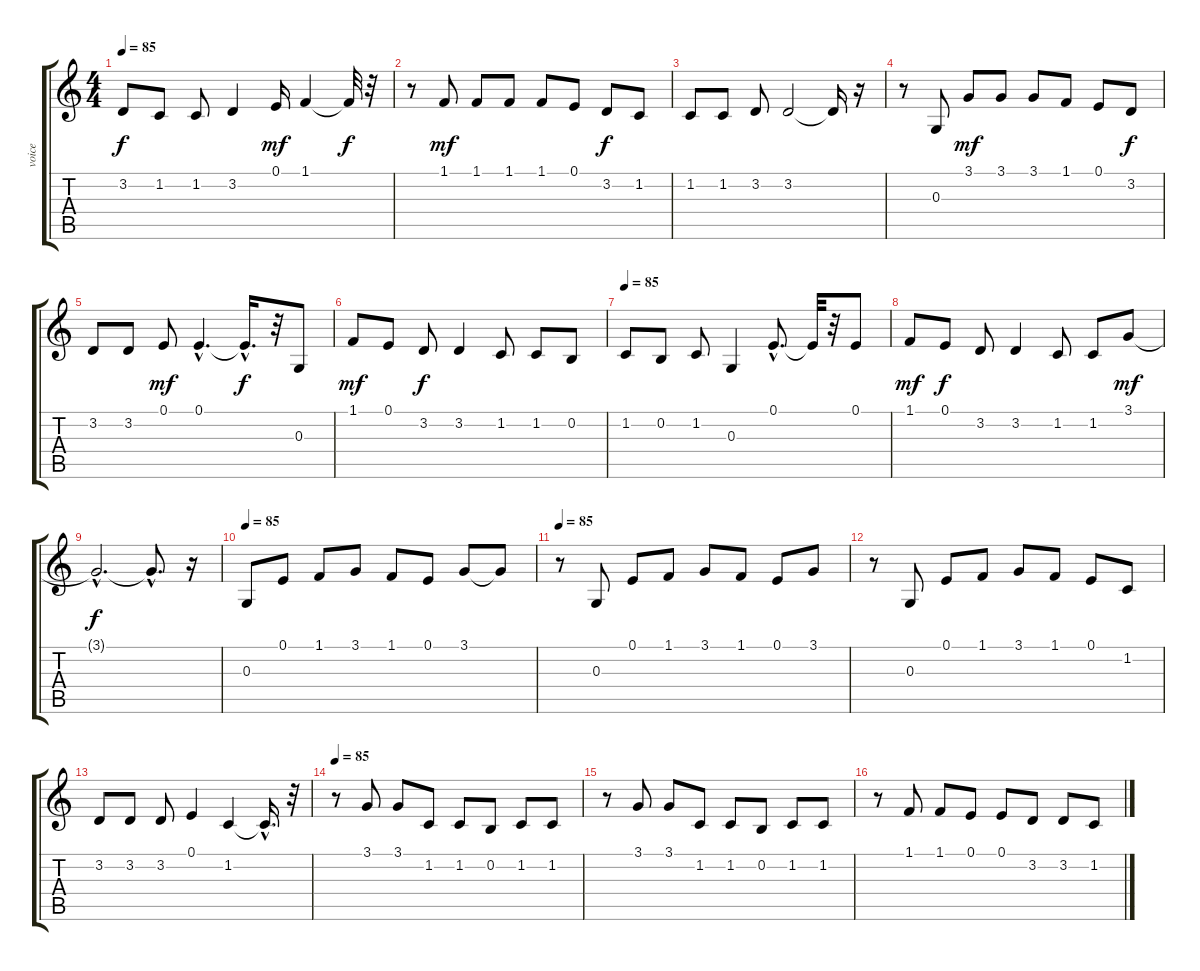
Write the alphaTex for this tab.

\track ("voice" "voice") {instrument sopranosax}
\staff {score tabs}
\tuning (E4 B3 G3 D3 A2 E2) {hide}
\ts (4 4)
\tempo 85
\clef g2
\ks c
3.2.8{dy f} 1.2.8 1.2.8 3.2.4 0.1.16{dy mf} 1.1.4 1.1{t}.32{dy f} r.32 |
r.8 1.1.8{dy mf} 1.1.8 1.1.8 1.1.8 0.1.8 3.2.8{dy f} 1.2.8 |
1.2.8 1.2.8 3.2.8 3.2.2 3.2{t}.16 r.16 |
r.8 0.3.8 3.1.8{dy mf} 3.1.8 3.1.8 1.1.8 0.1.8 3.2.8{dy f} |
3.2.8 3.2.8 0.1.8{dy mf} 0.1{hac}.4{d} 0.1{hac t}.16{d dy f} r.32 0.3.8 |
1.1.8{dy mf} 0.1.8 3.2.8{dy f} 3.2.4 1.2.8 1.2.8 0.2.8 |
\tempo 85
1.2.8 0.2.8 1.2.8 0.3.4 0.1{hac}.8{d} 0.1{t}.32 r.32 0.1.8 |
1.1.8{dy mf} 0.1.8{dy f} 3.2.8 3.2.4 1.2.8 1.2.8 3.1.8{dy mf} |
3.1{hac t}.2{d dy f} 3.1{hac t}.8{d} r.16 |
\tempo 85
0.3.8 0.1.8 1.1.8 3.1.8 1.1.8 0.1.8 3.1.8 3.1{t}.8 |
\tempo 85
r.8 0.3.8 0.1.8 1.1.8 3.1.8 1.1.8 0.1.8 3.1.8 |
r.8 0.3.8 0.1.8 1.1.8 3.1.8 1.1.8 0.1.8 1.2.8 |
3.2.8 3.2.8 3.2.8 0.1.4 1.2.4 1.2{hac t}.16{d} r.32 |
\tempo 85
r.8 3.1.8 3.1.8 1.2.8 1.2.8 0.2.8 1.2.8 1.2.8 |
r.8 3.1.8 3.1.8 1.2.8 1.2.8 0.2.8 1.2.8 1.2.8 |
r.8 1.1.8 1.1.8 0.1.8 0.1.8 3.2.8 3.2.8 1.2.8
